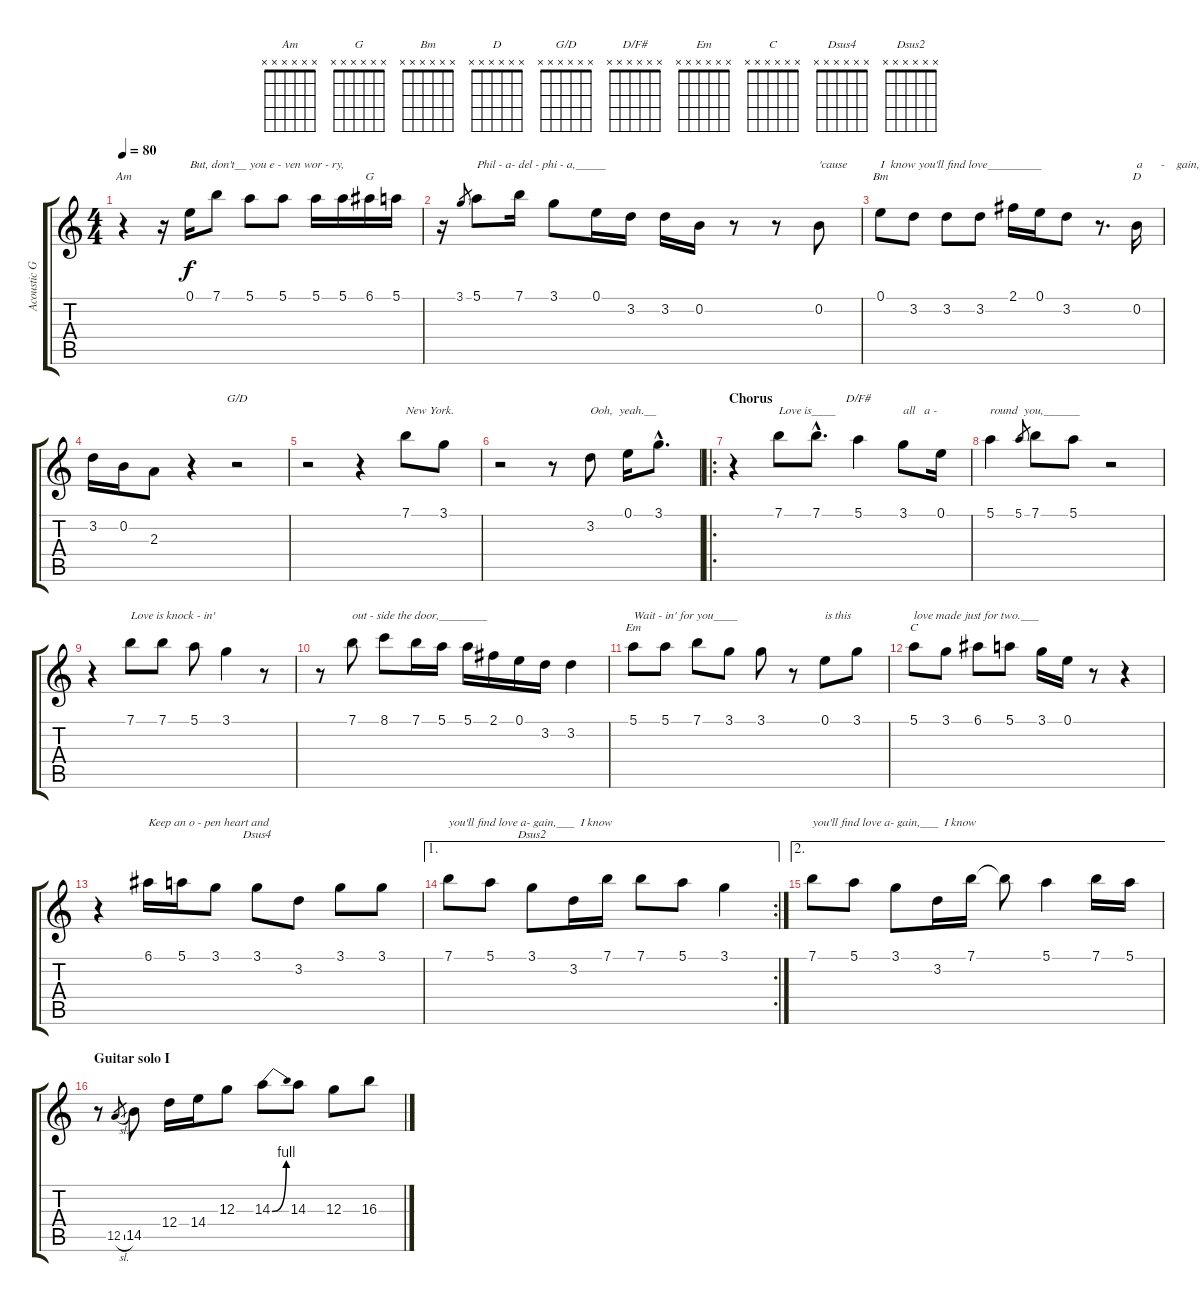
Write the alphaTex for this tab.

\track ("Acoustic Guitar 1" "Acoustic G") {instrument acousticguitarsteel}
\staff {score tabs}
\tuning (E4 B3 G3 D3 A2 E2) {hide}
\chord ("Am" x x x x x x) {firstfret 0}
\chord ("G" x x x x x x) {firstfret 0}
\chord ("Bm" x x x x x x) {firstfret 0}
\chord ("D" x x x x x x) {firstfret 0}
\chord ("G/D" x x x x x x) {firstfret 0}
\chord ("D/F#" x x x x x x) {firstfret 0}
\chord ("Em" x x x x x x) {firstfret 0}
\chord ("C" x x x x x x) {firstfret 0}
\chord ("Dsus4" x x x x x x) {firstfret 0}
\chord ("Dsus2" x x x x x x) {firstfret 0}
\ts (4 4)
\tempo 80
\clef g2
\ks c
r.4{ch "Am" dy f} r.16 0.1.16{txt "But, don't__ you e - ven wor - ry,"} 7.1.8 5.1.8 5.1.8 5.1.16 5.1.16 6.1.16{ch "G"} 5.1.16 |
r.16 3.1.8{gr} 5.1.8{txt "Phil - a- del - phi - a,_____"} 7.1.16 3.1.8 0.1.16 3.2.16 3.2.16 0.2.16 r.8 r.8 0.2.8{txt "'cause"} |
0.1.8{ch "Bm" txt "I  know you'll find love_________"} 3.2.8 3.2.8 3.2.8 2.1.16 0.1.16 3.2.8 r.8{d} 0.2.16{ch "D" txt "a      -    gain,_____"} |
3.2.16 0.2.16 2.3.8 r.4 r.2{ch "G/D"} |
r.2 r.4 7.1.8{txt "New York."} 3.1.8 |
r.2 r.8 3.2.8{txt "Ooh,  yeah.__"} 0.1.16 3.1{hac}.8{d} |
\ro
\section ("" "Chorus")
r.4 7.1.8{txt "Love is____"} 7.1{hac}.8{d} 5.1.4{ch "D/F#"} 3.1.8{txt "all   a -"} 0.1.16 |
5.1.4{txt "round  you,______"} 5.1.8{gr} 7.1.8 5.1.8 r.2 |
r.4 7.1.8{txt "Love is knock - in'"} 7.1.8 5.1.8 3.1.4 r.8 |
r.8 7.1.8{txt "out - side the door,________"} 8.1.8 7.1.16 5.1.16 5.1.16 2.1.16 0.1.16 3.2.16 3.2.4 |
5.1.8{ch "Em" txt "Wait - in' for you____"} 5.1.8 7.1.8 3.1.8 3.1.8 r.8 0.1.8{txt "is this"} 3.1.8 |
5.1.8{ch "C" txt "love made just for two.___"} 3.1.8 6.1.8 5.1.8 3.1.16 0.1.16 r.8 r.4 |
r.4 6.1.16{txt "Keep an o - pen heart and"} 5.1.16 3.1.8 3.1.8{ch "Dsus4"} 3.2.8 3.1.8 3.1.8 |
\ae 1
\rc 2
7.1.8{txt "you'll find love a- gain,___  I know"} 5.1.8 3.1.8{ch "Dsus2"} 3.2.16 7.1.16 7.1.8 5.1.8 3.1.4 |
\ae 2
7.1.8{txt "you'll find love a- gain,___  I know"} 5.1.8 3.1.8 3.2.16 7.1.16 7.1{t}.8 5.1.4 7.1.16 5.1.16 |
\section ("" "Guitar solo I")
r.8 12.5{sl}.8{gr} 14.5.8 12.4.16 14.4.16 12.3.8 14.3{be (bend 0 0 60 4)}.8 14.3.8 12.3.8 16.3.8
